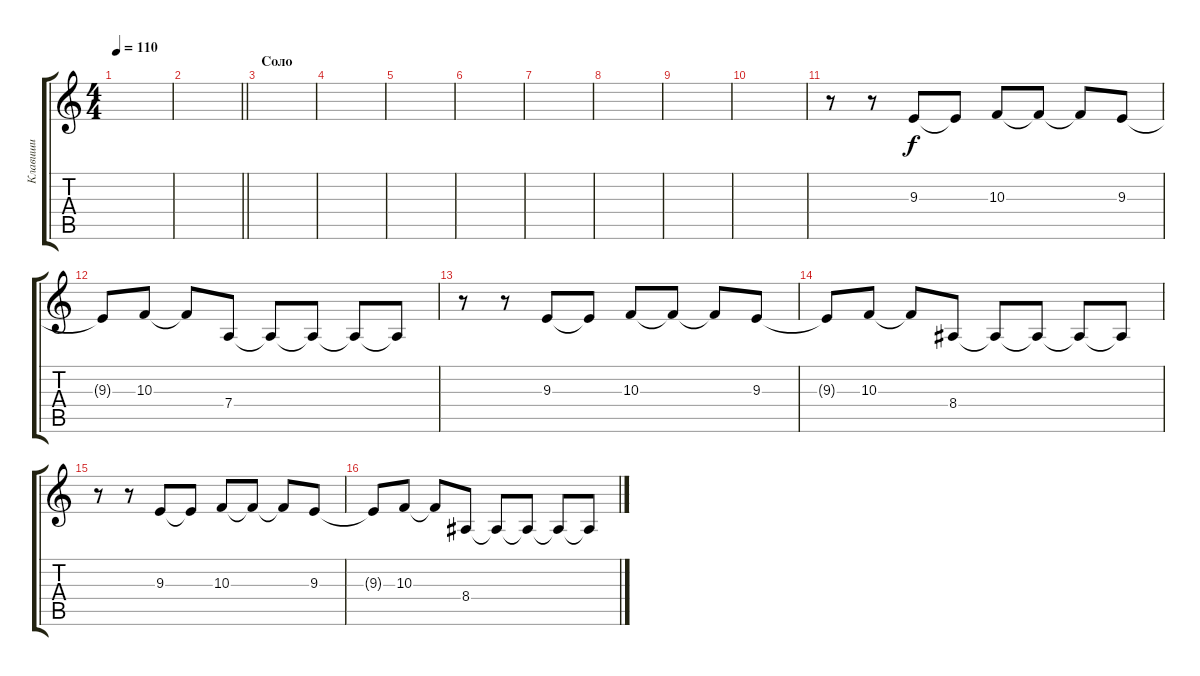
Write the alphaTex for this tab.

\track ("Клавиши" "Клавиши") {instrument fx3crystal}
\staff {score tabs}
\tuning (E4 B3 G3 D3 A2 D2) {hide}
\ts (4 4)
\tempo 110
\clef g2
\ks c
|
\barLineRight lightlight
|
\section ("" "Соло")
|
|
|
|
|
|
|
|
r.8{instrument acousticguitarsteel} r.8 9.3.8 9.3{t}.8 10.3.8 10.3{t}.8 10.3{t}.8 9.3.8 |
9.3{t}.8 10.3.8 10.3{t}.8 7.4.8 7.4{t}.8 7.4{t}.8 7.4{t}.8 7.4{t}.8 |
r.8 r.8 9.3.8 9.3{t}.8 10.3.8 10.3{t}.8 10.3{t}.8 9.3.8 |
9.3{t}.8 10.3.8 10.3{t}.8 8.4.8 8.4{t}.8 8.4{t}.8 8.4{t}.8 8.4{t}.8 |
r.8 r.8 9.3.8 9.3{t}.8 10.3.8 10.3{t}.8 10.3{t}.8 9.3.8 |
9.3{t}.8 10.3.8 10.3{t}.8 8.4.8 8.4{t}.8 8.4{t}.8 8.4{t}.8 8.4{t}.8
